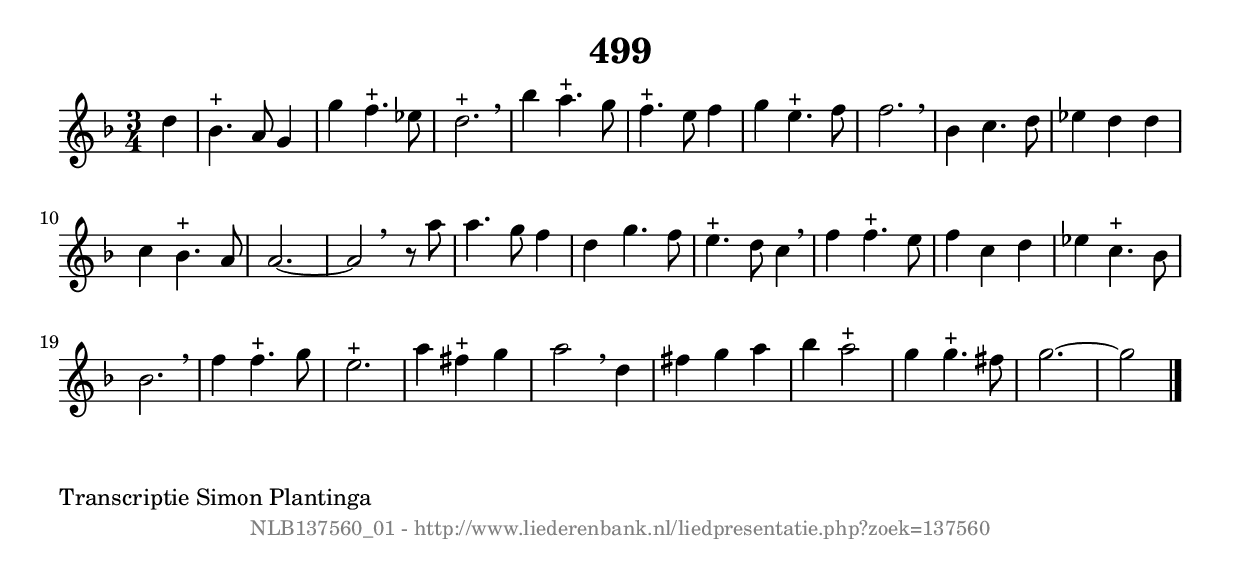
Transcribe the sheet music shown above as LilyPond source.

%
% produced by wce2krn 1.64 (7 June 2014)
%
\version"2.16"
#(append! paper-alist '(("long" . (cons (* 210 mm) (* 2000 mm)))))
#(set-default-paper-size "long")
sb = {\breathe}
mBreak = {\breathe }
bBreak = {\breathe }
x = {\once\override NoteHead #'style = #'cross }
gl=\glissando
itime={\override Staff.TimeSignature #'stencil = ##f }
ficta = {\once\set suggestAccidentals = ##t}
fine = {\once\override Score.RehearsalMark #'self-alignment-X = #1 \mark \markup {\italic{Fine}}}
dc = {\once\override Score.RehearsalMark #'self-alignment-X = #1 \mark \markup {\italic{D.C.}}}
dcf = {\once\override Score.RehearsalMark #'self-alignment-X = #1 \mark \markup {\italic{D.C. al Fine}}}
dcc = {\once\override Score.RehearsalMark #'self-alignment-X = #1 \mark \markup {\italic{D.C. al Coda}}}
ds = {\once\override Score.RehearsalMark #'self-alignment-X = #1 \mark \markup {\italic{D.S.}}}
dsf = {\once\override Score.RehearsalMark #'self-alignment-X = #1 \mark \markup {\italic{D.S. al Fine}}}
dsc = {\once\override Score.RehearsalMark #'self-alignment-X = #1 \mark \markup {\italic{D.S. al Coda}}}
pv = {\set Score.repeatCommands = #'((volta "1"))}
sv = {\set Score.repeatCommands = #'((volta "2"))}
tv = {\set Score.repeatCommands = #'((volta "3"))}
qv = {\set Score.repeatCommands = #'((volta "4"))}
xv = {\set Score.repeatCommands = #'((volta #f))}
\header{ tagline = ""
title = "499"
}
\score {{
\key g \dorian
\relative g'
{
\set melismaBusyProperties = #'()
\partial 32*8
\time 3/4
\tempo 4=120
\override Score.MetronomeMark #'transparent = ##t
\override Score.RehearsalMark #'break-visibility = #(vector #t #t #f)
d'4 | bes4.^"+" a8 g4 | g'4 f4.^"+" ees8 | d2.^"+" \sb | bes'4 a4.^"+" g8 | f4.^"+" e8 f4 | g4 e4.^"+" f8 | f2. | \mBreak \bar "|"
bes,4 c4. d8 | ees4 d4 d4 | c4 bes4.^"+" a8 | a2.~ | a2 \bar ":|:" \bBreak
r8 a'8 | a4. g8 f4 | d4 g4. f8 | e4.^"+" d8 c4 \sb | f4 f4.^"+" e8 | f4 c4 d4 | ees4 c4.^"+" bes8 | bes2. | \mBreak \bar "|"
f'4 f4.^"+" g8 | e2.^"+" | a4 fis4^"+" g4 | a2 \sb d,4 | fis4 g4 a4 | bes4 a2^"+" | g4 g4.^"+" fis8 | g2.~ | g2 \bar "|."
 }}
 \midi { }
 \layout {
            indent = 0.0\cm
}
}
\markup { \wordwrap-string #" 
Transcriptie Simon Plantinga
"}
\markup { \vspace #0 } \markup { \with-color #grey \fill-line { \center-column { \smaller "NLB137560_01 - http://www.liederenbank.nl/liedpresentatie.php?zoek=137560" } } }
